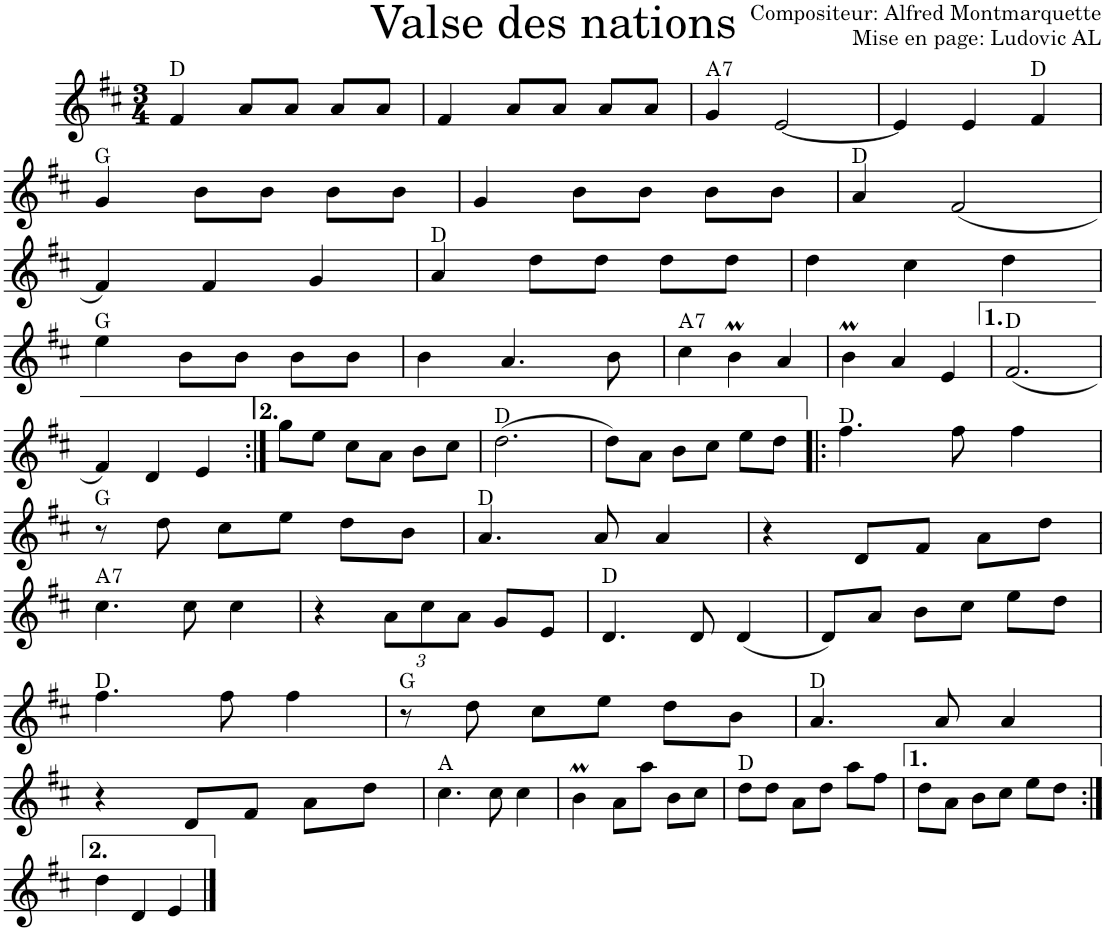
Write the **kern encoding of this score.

**kern	**harte
*part1	*part1
*staff1	*
*I"Voice	*
*I'V	*
*clefG2	*
*k[f#c#]	*
*M3/4	*
=1	=1
4f#/	D:maj
8a/L	.
8a/J	.
8a/L	.
8a/J	.
=2	=2
4f#/	.
8a/L	.
8a/J	.
8a/L	.
8a/J	.
=3	=3
!	!LO:H:kt=7
4g/	A:7
[<2e/	.
=4	=4
4e/]	.
4e/	.
4f#/	D:maj
!!LO:LB:g=z
=5	=5
4g/	G:maj
8b\L	.
8b\J	.
8b\L	.
8b\J	.
=6	=6
4g/	.
8b\L	.
8b\J	.
8b\L	.
8b\J	.
=7	=7
4a/	D:maj
(2f#/	.
!!LO:LB:g=z
=8	=8
4f#/)	.
4f#/	.
4g/	.
=9	=9
4a/	D:maj
8dd\L	.
8dd\J	.
8dd\L	.
8dd\J	.
=10	=10
4dd\	.
4cc#\	.
4dd\	.
!!LO:LB:g=z
=11	=11
4ee\	G:maj
8b\L	.
8b\J	.
8b\L	.
8b\J	.
=12	=12
4b\	.
4.a/	.
8b\	.
=13	=13
!	!LO:H:kt=7
4cc#\	A:7
4bM\	.
4a/	.
=14	=14
4bM\	.
4a/	.
4e/	.
=15	=15
(2.f#/	D:maj
!!LO:LB:g=z
=16	=16
4f#/)	.
4d/	.
4e/	.
=17:|!	=17:|!
8gg\L	.
8ee\J	.
8cc#\L	.
8a\J	.
8b\L	.
8cc#\J	.
=18	=18
(2.dd\	D:maj
=19	=19
8dd\L)	.
8a\J	.
8b\L	.
8cc#\J	.
8ee\L	.
8dd\J	.
=20!|:	=20!|:
4.ff#\	D:maj
8ff#\	.
4ff#\	.
!!LO:LB:g=z
=21	=21
8r	G:maj
8dd\	.
8cc#\L	.
8ee\J	.
8dd\L	.
8b\J	.
=22	=22
4.a/	D:maj
8a/	.
4a/	.
=23	=23
4r	.
8d/L	.
8f#/J	.
8a\L	.
8dd\J	.
!!LO:LB:g=z
=24	=24
!	!LO:H:kt=7
4.cc#\	A:7
8cc#\	.
4cc#\	.
=25	=25
4r	.
*Xbrackettup	*
12a\L	.
12cc#\	.
12a\J	.
8g/L	.
8e/J	.
=26	=26
4.d/	D:maj
8d/	.
(4d/	.
=27	=27
8d/L)	.
8a/J	.
8b\L	.
8cc#\J	.
8ee\L	.
8dd\J	.
!!LO:LB:g=z
=28	=28
4.ff#\	D:maj
8ff#\	.
4ff#\	.
=29	=29
8r	G:maj
8dd\	.
8cc#\L	.
8ee\J	.
8dd\L	.
8b\J	.
=30	=30
4.a/	D:maj
8a/	.
4a/	.
!!LO:LB:g=z
=31	=31
4r	.
8d/L	.
8f#/J	.
8a\L	.
8dd\J	.
=32	=32
4.cc#\	A:maj
8cc#\	.
4cc#\	.
=33	=33
4bM\	.
8a\L	.
8aa\J	.
8b\L	.
8cc#\J	.
=34	=34
8dd\L	D:maj
8dd\J	.
8a\L	.
8dd\J	.
8aa\L	.
8ff#\J	.
=35	=35
8dd\L	.
8a\J	.
8b\L	.
8cc#\J	.
8ee\L	.
8dd\J	.
!!LO:LB:g=z
=36:|!	=36:|!
4dd\	.
4d/	.
4e/	.
==	==
*-	*-
